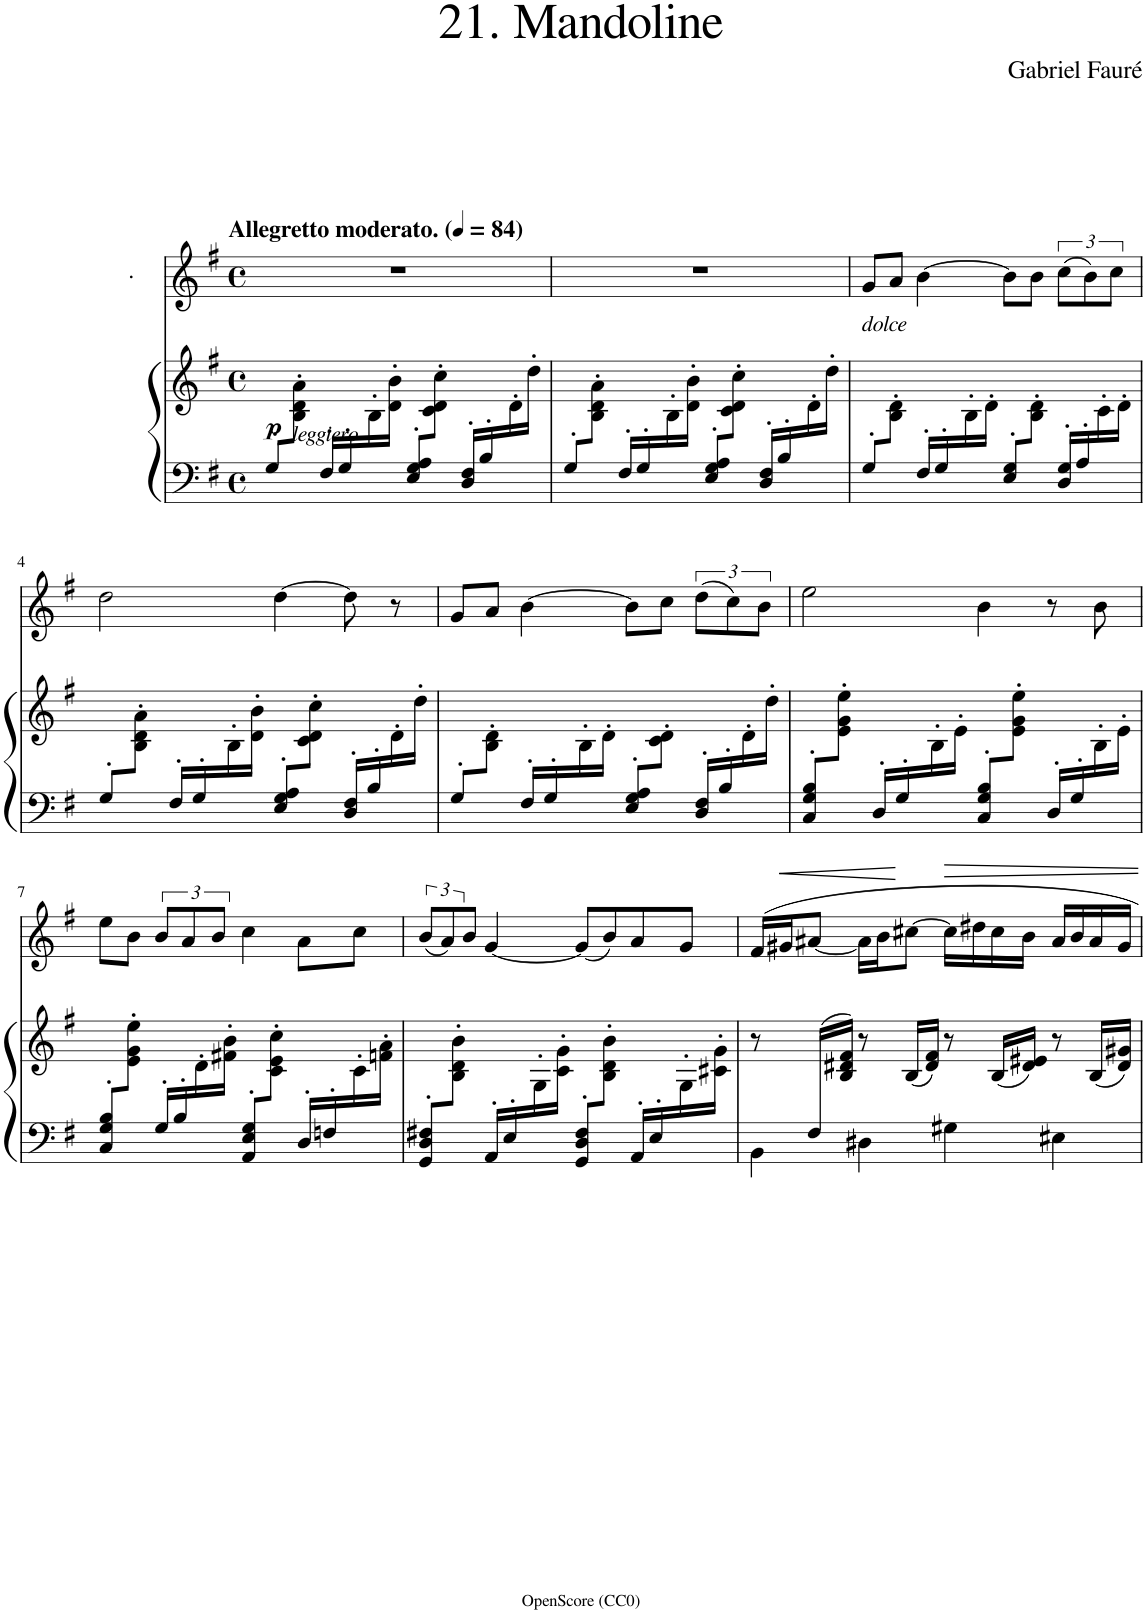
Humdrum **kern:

**kern	**kern	**dynam	**kern	**dynam
*part2	*part2	*part2	*part1	*part1
*staff3	*staff2	*staff2/3	*staff1	*staff1
*I"Piano	*	*	*I".	*
*I'Pno	*	*	*	*
*clefF4	*clefG2	*	*clefG2	*
*k[f#]	*k[f#]	*	*k[f#]	*
*M4/4	*M4/4	*	*M4/4	*
*met(c)	*met(c)	*	*met(c)	*
*MM84	*MM84	*	*MM84	*
=1	=1	=1	=1	=1
*^	*	*	*	*
!	!	!	!	!LO:TX:a:B:t=Allegretto moderato.	!
!	!	!	!LO:DY:b	!	!
8G'>/L	1ryy	8ryy	p	1r	.
!	!	!LO:TX:b:i:t=leggiero	!	!	!
8ryy	.	8B\' 8d\' 8a\'J	.	.	.
16F#'>/LL	.	8ryy	.	.	.
16G'>/	.	.	.	.	.
8ryy	.	16B'\	.	.	.
.	.	16d\' 16b\'JJ	.	.	.
8E/'> 8G/'> 8A/'>L	.	8ryy	.	.	.
8ryy	.	8c\' 8d\' 8cc\'J	.	.	.
16D/'> 16F#/'>LL	.	8ryy	.	.	.
16B'>/	.	.	.	.	.
8ryy	.	16d'\	.	.	.
.	.	16dd'\JJ	.	.	.
=2	=2	=2	=2	=2	=2
8G'>/L	1ryy	8ryy	.	1r	.
8ryy	.	8B\' 8d\' 8a\'J	.	.	.
16F#'>/LL	.	8ryy	.	.	.
16G'>/	.	.	.	.	.
8ryy	.	16B'\	.	.	.
.	.	16d\' 16b\'JJ	.	.	.
8E/'> 8G/'> 8A/'>L	.	8ryy	.	.	.
8ryy	.	8c\' 8d\' 8cc\'J	.	.	.
16D/'> 16F#/'>LL	.	8ryy	.	.	.
16B'>/	.	.	.	.	.
8ryy	.	16d'\	.	.	.
.	.	16dd'\JJ	.	.	.
=3	=3	=3	=3	=3	=3
!	!	!	!	!LO:TX:b:i:t=dolce	!
8G'>/L	1ryy	8ryy	.	8g/L	.
8ryy	.	8B\' 8d\'J	.	8a/J	.
16F#'>/LL	.	8ryy	.	[4b\	.
16G'>/	.	.	.	.	.
8ryy	.	16B'\	.	.	.
.	.	16d'\JJ	.	.	.
8E/'> 8G/'>L	.	8ryy	.	8b\L]	.
8ryy	.	8B\' 8d\'J	.	8b\J	.
16D/'> 16G/'>LL	.	8ryy	.	(12cc\L	.
16A'>/	.	.	.	.	.
.	.	.	.	12b\)	.
8ryy	.	16c'\	.	.	.
.	.	.	.	12cc\J	.
.	.	16d'\JJ	.	.	.
!!LO:LB:g=z
=4	=4	=4	=4	=4	=4
8G'>/L	1ryy	8ryy	.	2dd\	.
8ryy	.	8B\' 8d\' 8a\'J	.	.	.
16F#'>/LL	.	8ryy	.	.	.
16G'>/	.	.	.	.	.
8ryy	.	16B'\	.	.	.
.	.	16d\' 16b\'JJ	.	.	.
8E/'> 8G/'> 8A/'>L	.	8ryy	.	[4dd\	.
8ryy	.	8c\' 8d\' 8cc\'J	.	.	.
16D/'> 16F#/'>LL	.	8ryy	.	8dd\]	.
16B'>/	.	.	.	.	.
8ryy	.	16d'\	.	8r	.
.	.	16dd'\JJ	.	.	.
=5	=5	=5	=5	=5	=5
8G'>/L	1ryy	8ryy	.	8g/L	.
8ryy	.	8B\' 8d\'J	.	8a/J	.
16F#'>/LL	.	8ryy	.	[4b\	.
16G'>/	.	.	.	.	.
8ryy	.	16B'\	.	.	.
.	.	16d'\JJ	.	.	.
8E/'> 8G/'> 8A/'>L	.	8ryy	.	8b\L]	.
8ryy	.	8c\' 8d\'J	.	8cc\J	.
16D/'> 16F#/'>LL	.	8ryy	.	(12dd\L	.
16B'>/	.	.	.	.	.
.	.	.	.	12cc\)	.
8ryy	.	16d'\	.	.	.
.	.	.	.	12b\J	.
.	.	16dd'\JJ	.	.	.
=6	=6	=6	=6	=6	=6
8C/'> 8G/'> 8B/'>L	1ryy	8ryy	.	2ee\	.
8ryy	.	8e\' 8g\' 8ee\'J	.	.	.
16D'>/LL	.	8ryy	.	.	.
16G'>/	.	.	.	.	.
8ryy	.	16B'\	.	.	.
.	.	16e'\JJ	.	.	.
8C/'> 8G/'> 8B/'>L	.	8ryy	.	4b\	.
8ryy	.	8e\' 8g\' 8ee\'J	.	.	.
16D'>/LL	.	8ryy	.	8r	.
16G'>/	.	.	.	.	.
8ryy	.	16B'\	.	8b\	.
.	.	16e'\JJ	.	.	.
!!LO:LB:g=z
=7	=7	=7	=7	=7	=7
8C/'> 8G/'> 8B/'>L	1ryy	8ryy	.	8ee\L	.
8ryy	.	8e\' 8g\' 8ee\'J	.	8b\J	.
16G'>/LL	.	8ryy	.	12b/L	.
16B'>/	.	.	.	.	.
.	.	.	.	12a/	.
8ryy	.	16d'\	.	.	.
.	.	.	.	12b/J	.
.	.	16f#X\' 16b\'JJ	.	.	.
8AA/'> 8E/'> 8G/'>L	.	8ryy	.	4cc\	.
8ryy	.	8c\' 8e\' 8cc\'J	.	.	.
16D'>/LL	.	8ryy	.	8a\L	.
16Fn'>/	.	.	.	.	.
8ryy	.	16c'\	.	8cc\J	.
.	.	16fn\' 16a\'JJ	.	.	.
=8	=8	=8	=8	=8	=8
8GG/'> 8D/'> 8F#X/'>L	1ryy	8ryy	.	(12b/L	.
.	.	.	.	12a/)	.
8ryy	.	8B\' 8d\' 8b\'J	.	.	.
.	.	.	.	12b/J	.
16AA'>/LL	.	8ryy	.	[4g/	.
16E'>/	.	.	.	.	.
8ryy	.	16G'\	.	.	.
.	.	16c\' 16g\'JJ	.	.	.
8GG/'> 8D/'> 8F#/'>L	.	8ryy	.	(8g/L]	.
8ryy	.	8B\' 8d\' 8b\'J	.	8b/)	.
16AA'>/LL	.	8ryy	.	8a/	.
16E'>/	.	.	.	.	.
8ryy	.	16G'\	.	8g/J	.
.	.	16c#X\' 16g\'JJ	.	.	.
=9	=9	=9	=9	=9	=9
8ryy	4BB\	8r	.	16f#/LL	.
!	!	!	!	!	!LO:HP:b
.	.	.	.	16g#X/J	<
(16F#/LL	.	16ryy	.	[<8a#X/J	.
2ryy	.	16B/ 16d#X/ 16f#/JJ)	.	.	.
.	4D#X\	8r	.	16a#\LL]	.
.	.	.	.	16b\J	.
.	.	(16B/LL	.	[8cc#X\J	[
.	.	16d#/ 16f#/JJ)	.	.	.
.	4G#X\	8r	.	16cc#\LL]	.
.	.	.	.	16dd#X\	.
.	.	(16B/LL	.	16cc#\	.
4ryy	.	16d#/ 16e#X/JJ)	.	16b\JJ	.
.	4E#X\	8r	.	16a#/LL	.
.	.	.	.	16b/	.
.	.	(16B/LL	.	16a#/	.
16ryy	.	16d#/ 16g#X/JJ)	.	16g#/JJ	.
*v	*v	*	*	*	*
=	=	=	=	=
*-	*-	*-	*-	*-
